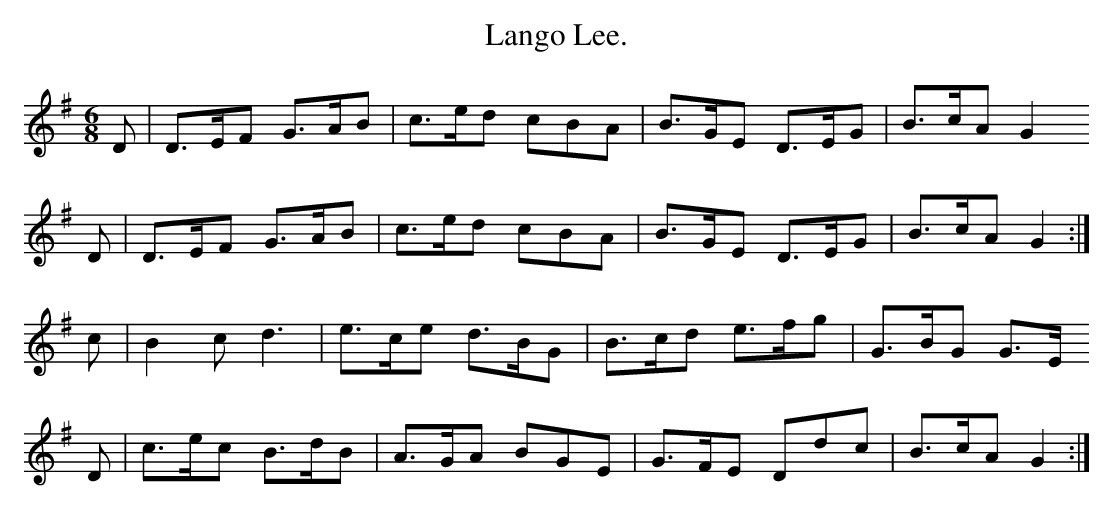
X:1
T:Lango Lee.
M:6/8
L:1/8
K:G
D|D>EF G>AB|c>ed cBA |B>GE D>EG|B>cA G2
D|D>EF G>AB|c>ed cBA |B>GE D>EG|B>cA G2:|
c|B2c  d3  |e>ce d>BG|B>cd e>fg|G>BG G>E
D|c>ec B>dB|A>GA BGE |G>FE Ddc |B>cA G2:|
